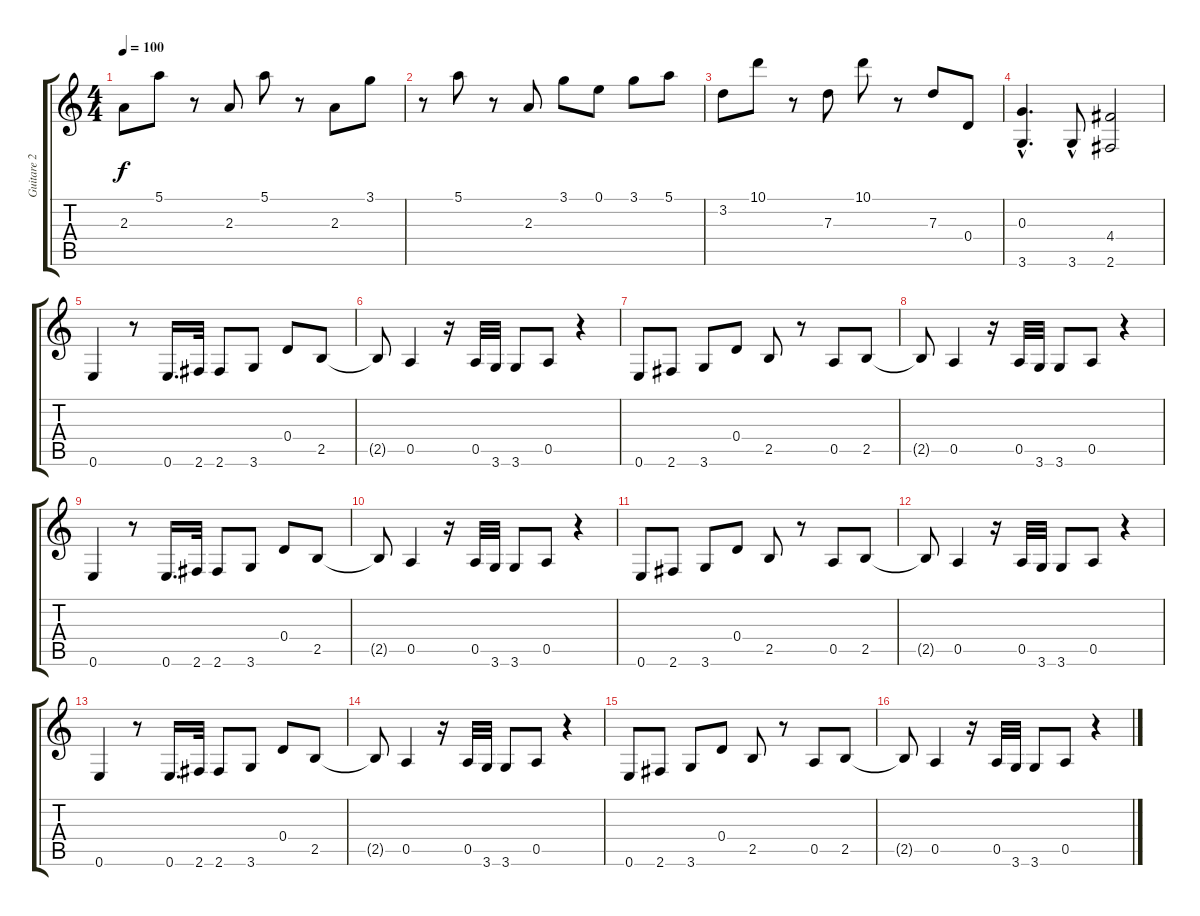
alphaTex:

\track ("Guitare 2" "Guitare 2") {instrument acousticguitarsteel}
\staff {score tabs}
\tuning (E4 B3 G3 D3 A2 E2) {hide}
\ts (4 4)
\tempo 100
\clef g2
\ks c
2.3.8{dy f} 5.1.8 r.8 2.3.8 5.1.8 r.8 2.3.8 3.1.8 |
r.8 5.1.8 r.8 2.3.8 3.1.8 0.1.8 3.1.8 5.1.8 |
3.2.8 10.1.8 r.8 7.3.8 10.1.8 r.8 7.3.8 0.4.8 |
(0.3{hac} 3.6{hac}).4{d} 3.6{hac}.8 (4.4 2.6).2 |
0.6.4 r.8 0.6.16{d} 2.6.32 2.6.8 3.6.8 0.4.8 2.5.8 |
2.5{t}.8 0.5.4 r.16 0.5.32 3.6.32 3.6.8 0.5.8 r.4 |
0.6.8 2.6.8 3.6.8 0.4.8 2.5.8 r.8 0.5.8 2.5.8 |
2.5{t}.8 0.5.4 r.16 0.5.32 3.6.32 3.6.8 0.5.8 r.4 |
0.6.4 r.8 0.6.16{d} 2.6.32 2.6.8 3.6.8 0.4.8 2.5.8 |
2.5{t}.8 0.5.4 r.16 0.5.32 3.6.32 3.6.8 0.5.8 r.4 |
0.6.8 2.6.8 3.6.8 0.4.8 2.5.8 r.8 0.5.8 2.5.8 |
2.5{t}.8 0.5.4 r.16 0.5.32 3.6.32 3.6.8 0.5.8 r.4 |
0.6.4 r.8 0.6.16{d} 2.6.32 2.6.8 3.6.8 0.4.8 2.5.8 |
2.5{t}.8 0.5.4 r.16 0.5.32 3.6.32 3.6.8 0.5.8 r.4 |
0.6.8 2.6.8 3.6.8 0.4.8 2.5.8 r.8 0.5.8 2.5.8 |
2.5{t}.8 0.5.4 r.16 0.5.32 3.6.32 3.6.8 0.5.8 r.4
